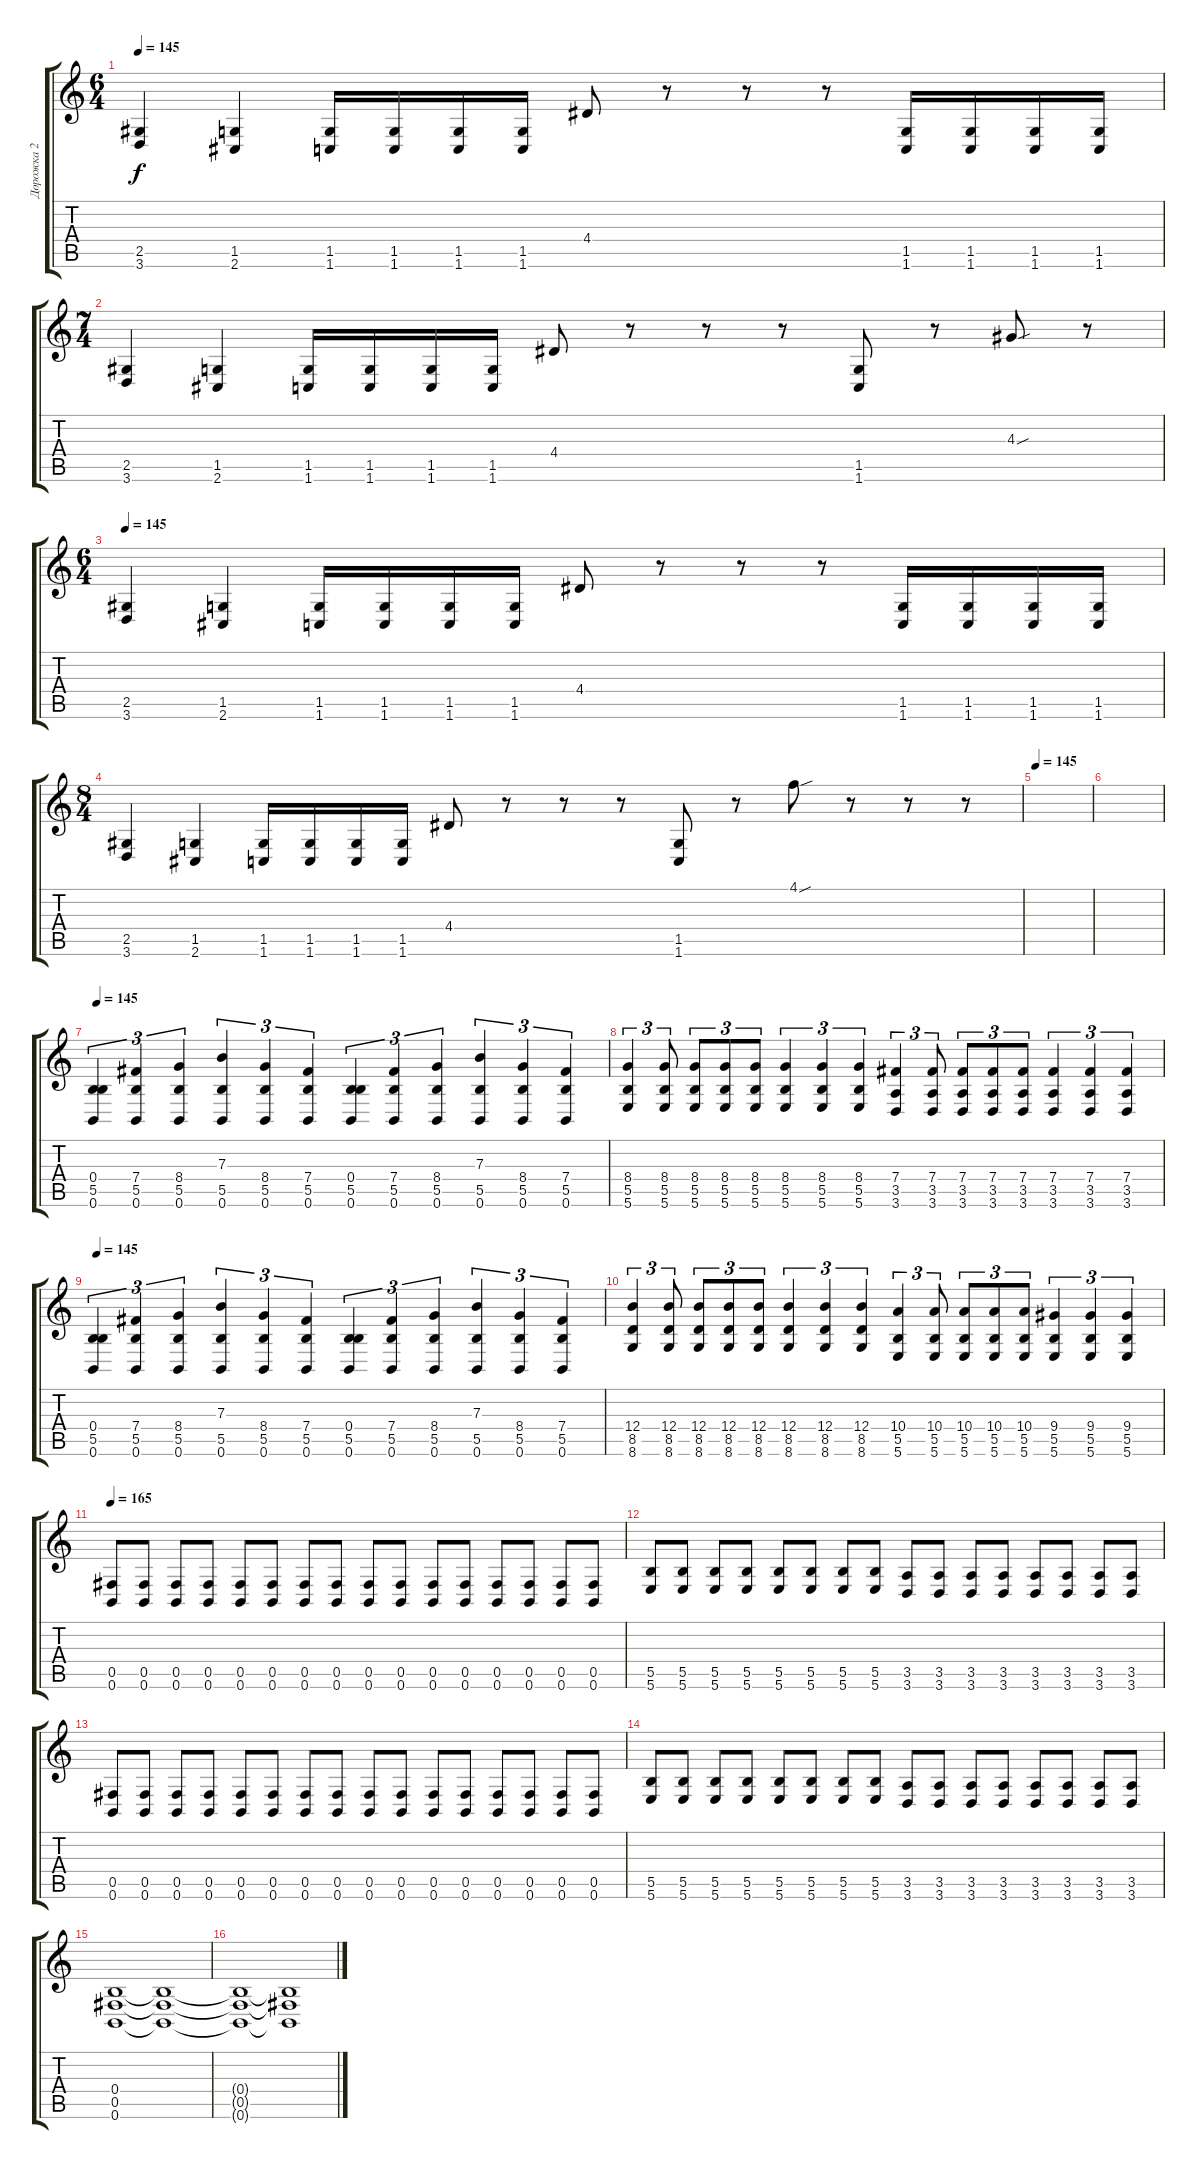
\track ("Дорожка 2" "Дорожка 2") {instrument distortionguitar}
\staff {score tabs}
\tuning (Db4 Ab3 E3 B2 Gb2 B1) {hide}
\ts (6 4)
\section ("" "")
\tempo 165
\tempo 145
\clef g2
\ks c
(2.5 3.6).4{dy f instrument distortionguitar} (1.5 2.6).4 (1.5 1.6).16 (1.5 1.6).16 (1.5 1.6).16 (1.5 1.6).16 4.4.8 r.8 r.8 r.8 (1.5 1.6).16 (1.5 1.6).16 (1.5 1.6).16 (1.5 1.6).16 |
\ts (7 4)
(2.5 3.6).4 (1.5 2.6).4 (1.5 1.6).16 (1.5 1.6).16 (1.5 1.6).16 (1.5 1.6).16 4.4.8 r.8 r.8 r.8 (1.5 1.6).8 r.8 4.3{sou}.8 r.8 |
\ts (6 4)
\tempo 145
(2.5 3.6).4 (1.5 2.6).4 (1.5 1.6).16 (1.5 1.6).16 (1.5 1.6).16 (1.5 1.6).16 4.4.8 r.8 r.8 r.8 (1.5 1.6).16 (1.5 1.6).16 (1.5 1.6).16 (1.5 1.6).16 |
\ts (8 4)
(2.5 3.6).4 (1.5 2.6).4 (1.5 1.6).16 (1.5 1.6).16 (1.5 1.6).16 (1.5 1.6).16 4.4.8 r.8 r.8 r.8 (1.5 1.6).8 r.8 4.1{sou}.8 r.8 r.8 r.8 |
\tempo 145
|
|
\section ("" "")
\tempo 145
(0.4 5.5 0.6).4{tu (3 2) instrument distortionguitar} (7.4 5.5 0.6).4{tu (3 2)} (8.4 5.5 0.6).4{tu (3 2)} (7.3 5.5 0.6).4{tu (3 2)} (8.4 5.5 0.6).4{tu (3 2)} (7.4 5.5 0.6).4{tu (3 2)} (0.4 5.5 0.6).4{tu (3 2)} (7.4 5.5 0.6).4{tu (3 2)} (8.4 5.5 0.6).4{tu (3 2)} (7.3 5.5 0.6).4{tu (3 2)} (8.4 5.5 0.6).4{tu (3 2)} (7.4 5.5 0.6).4{tu (3 2)} |
(8.4 5.5 5.6).4{tu (3 2)} (8.4 5.5 5.6).8{tu (3 2)} (8.4 5.5 5.6).8{tu (3 2)} (8.4 5.5 5.6).8{tu (3 2)} (8.4 5.5 5.6).8{tu (3 2)} (8.4 5.5 5.6).4{tu (3 2)} (8.4 5.5 5.6).4{tu (3 2)} (8.4 5.5 5.6).4{tu (3 2)} (7.4 3.5 3.6).4{tu (3 2)} (7.4 3.5 3.6).8{tu (3 2)} (7.4 3.5 3.6).8{tu (3 2)} (7.4 3.5 3.6).8{tu (3 2)} (7.4 3.5 3.6).8{tu (3 2)} (7.4 3.5 3.6).4{tu (3 2)} (7.4 3.5 3.6).4{tu (3 2)} (7.4 3.5 3.6).4{tu (3 2)} |
\tempo 145
(0.4 5.5 0.6).4{tu (3 2) instrument distortionguitar} (7.4 5.5 0.6).4{tu (3 2)} (8.4 5.5 0.6).4{tu (3 2)} (7.3 5.5 0.6).4{tu (3 2)} (8.4 5.5 0.6).4{tu (3 2)} (7.4 5.5 0.6).4{tu (3 2)} (0.4 5.5 0.6).4{tu (3 2)} (7.4 5.5 0.6).4{tu (3 2)} (8.4 5.5 0.6).4{tu (3 2)} (7.3 5.5 0.6).4{tu (3 2)} (8.4 5.5 0.6).4{tu (3 2)} (7.4 5.5 0.6).4{tu (3 2)} |
(12.4 8.5 8.6).4{tu (3 2)} (12.4 8.5 8.6).8{tu (3 2)} (12.4 8.5 8.6).8{tu (3 2)} (12.4 8.5 8.6).8{tu (3 2)} (12.4 8.5 8.6).8{tu (3 2)} (12.4 8.5 8.6).4{tu (3 2)} (12.4 8.5 8.6).4{tu (3 2)} (12.4 8.5 8.6).4{tu (3 2)} (10.4 5.5 5.6).4{tu (3 2)} (10.4 5.5 5.6).8{tu (3 2)} (10.4 5.5 5.6).8{tu (3 2)} (10.4 5.5 5.6).8{tu (3 2)} (10.4 5.5 5.6).8{tu (3 2)} (9.4 5.5 5.6).4{tu (3 2)} (9.4 5.5 5.6).4{tu (3 2)} (9.4 5.5 5.6).4{tu (3 2)} |
\tempo 165
(0.5 0.6).8 (0.5 0.6).8 (0.5 0.6).8 (0.5 0.6).8 (0.5 0.6).8 (0.5 0.6).8 (0.5 0.6).8 (0.5 0.6).8 (0.5 0.6).8 (0.5 0.6).8 (0.5 0.6).8 (0.5 0.6).8 (0.5 0.6).8 (0.5 0.6).8 (0.5 0.6).8 (0.5 0.6).8 |
(5.5 5.6).8 (5.5 5.6).8 (5.5 5.6).8 (5.5 5.6).8 (5.5 5.6).8 (5.5 5.6).8 (5.5 5.6).8 (5.5 5.6).8 (3.5 3.6).8 (3.5 3.6).8 (3.5 3.6).8 (3.5 3.6).8 (3.5 3.6).8 (3.5 3.6).8 (3.5 3.6).8 (3.5 3.6).8 |
(0.5 0.6).8 (0.5 0.6).8 (0.5 0.6).8 (0.5 0.6).8 (0.5 0.6).8 (0.5 0.6).8 (0.5 0.6).8 (0.5 0.6).8 (0.5 0.6).8 (0.5 0.6).8 (0.5 0.6).8 (0.5 0.6).8 (0.5 0.6).8 (0.5 0.6).8 (0.5 0.6).8 (0.5 0.6).8 |
(5.5 5.6).8 (5.5 5.6).8 (5.5 5.6).8 (5.5 5.6).8 (5.5 5.6).8 (5.5 5.6).8 (5.5 5.6).8 (5.5 5.6).8 (3.5 3.6).8 (3.5 3.6).8 (3.5 3.6).8 (3.5 3.6).8 (3.5 3.6).8 (3.5 3.6).8 (3.5 3.6).8 (3.5 3.6).8 |
(0.4 0.5 0.6).1 (0.4{t} 0.5{t} 0.6{t}).1 |
(0.4{t} 0.5{t} 0.6{t}).1 (0.4{t} 0.5{t} 0.6{t}).1
